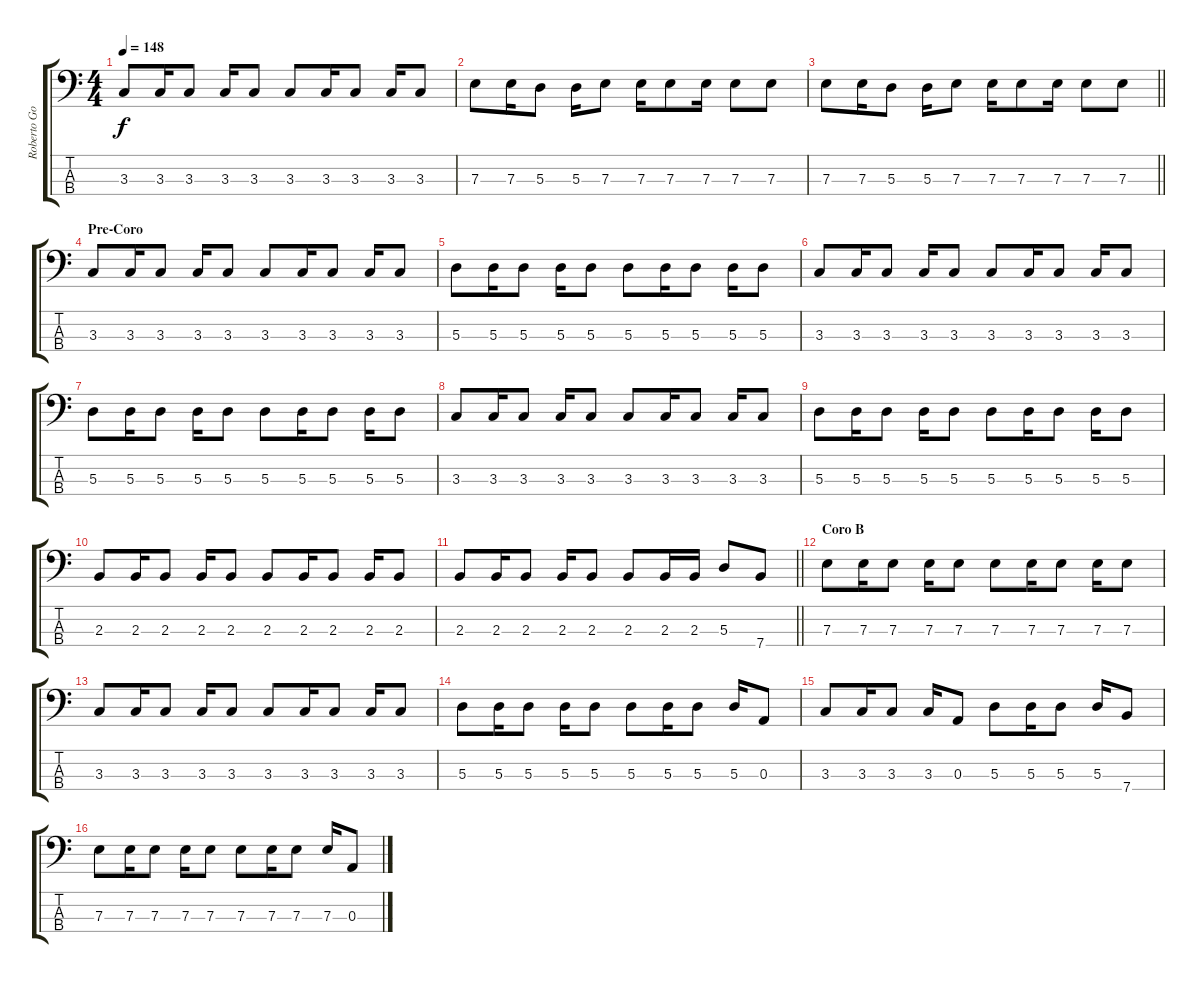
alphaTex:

\track ("Roberto Gonzalo" "Roberto Go") {instrument electricbassfinger}
\staff {score tabs}
\tuning (G2 D2 A1 E1) {hide}
\ts (4 4)
\tempo 148
\clef f4
\ks c
3.3.8{dy f} 3.3.16 3.3.8 3.3.16 3.3.8 3.3.8 3.3.16 3.3.8 3.3.16 3.3.8 |
7.3.8 7.3.16 5.3.8 5.3.16 7.3.8 7.3.16 7.3.8 7.3.16 7.3.8 7.3.8 |
\barLineRight lightlight
7.3.8 7.3.16 5.3.8 5.3.16 7.3.8 7.3.16 7.3.8 7.3.16 7.3.8 7.3.8 |
\section ("" "Pre-Coro")
3.3.8 3.3.16 3.3.8 3.3.16 3.3.8 3.3.8 3.3.16 3.3.8 3.3.16 3.3.8 |
5.3.8 5.3.16 5.3.8 5.3.16 5.3.8 5.3.8 5.3.16 5.3.8 5.3.16 5.3.8 |
3.3.8 3.3.16 3.3.8 3.3.16 3.3.8 3.3.8 3.3.16 3.3.8 3.3.16 3.3.8 |
5.3.8 5.3.16 5.3.8 5.3.16 5.3.8 5.3.8 5.3.16 5.3.8 5.3.16 5.3.8 |
3.3.8 3.3.16 3.3.8 3.3.16 3.3.8 3.3.8 3.3.16 3.3.8 3.3.16 3.3.8 |
5.3.8 5.3.16 5.3.8 5.3.16 5.3.8 5.3.8 5.3.16 5.3.8 5.3.16 5.3.8 |
2.3.8 2.3.16 2.3.8 2.3.16 2.3.8 2.3.8 2.3.16 2.3.8 2.3.16 2.3.8 |
\barLineRight lightlight
2.3.8 2.3.16 2.3.8 2.3.16 2.3.8 2.3.8 2.3.16 2.3.16 5.3.8 7.4.8 |
\section ("" "Coro B")
7.3.8 7.3.16 7.3.8 7.3.16 7.3.8 7.3.8 7.3.16 7.3.8 7.3.16 7.3.8 |
3.3.8 3.3.16 3.3.8 3.3.16 3.3.8 3.3.8 3.3.16 3.3.8 3.3.16 3.3.8 |
5.3.8 5.3.16 5.3.8 5.3.16 5.3.8 5.3.8 5.3.16 5.3.8 5.3.16 0.3.8 |
3.3.8 3.3.16 3.3.8 3.3.16 0.3.8 5.3.8 5.3.16 5.3.8 5.3.16 7.4.8 |
7.3.8 7.3.16 7.3.8 7.3.16 7.3.8 7.3.8 7.3.16 7.3.8 7.3.16 0.3.8
